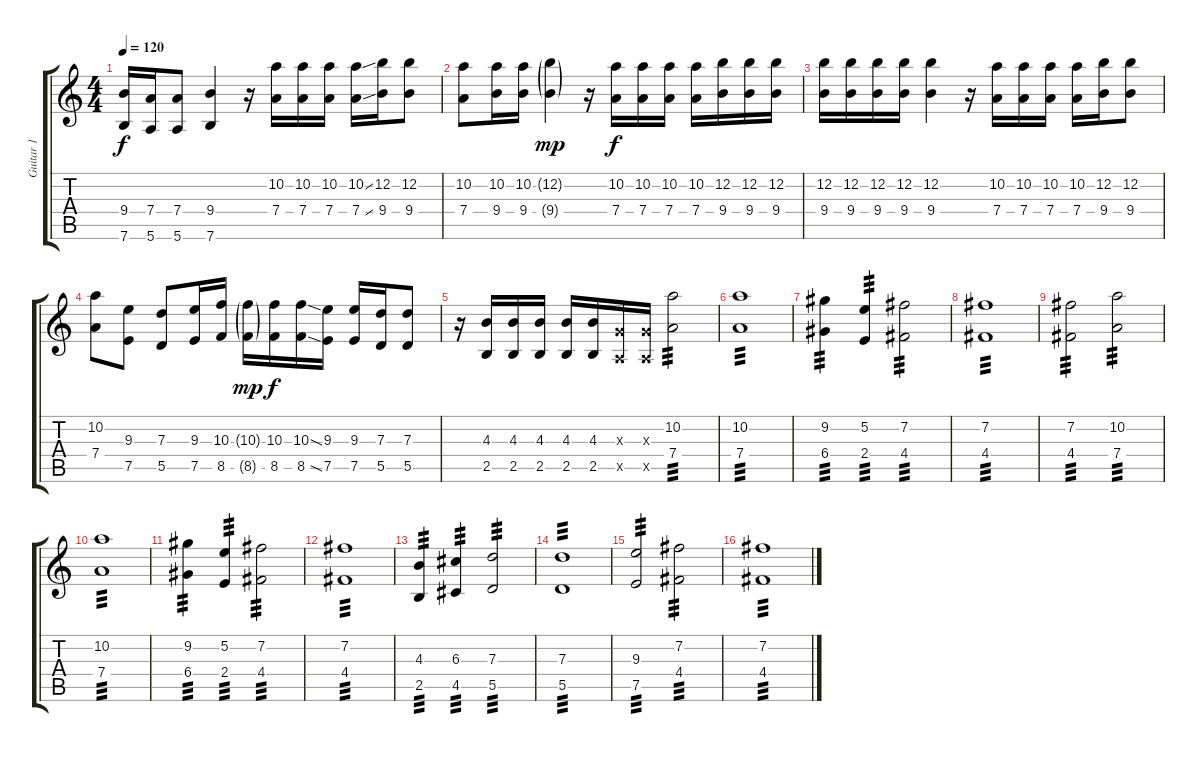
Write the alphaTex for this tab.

\track ("Guitar 1" "Guitar 1") {instrument acousticguitarsteel}
\staff {score tabs}
\tuning (E4 B3 G3 D3 A2 E2) {hide}
\ts (4 4)
\tempo 120
\clef g2
\ks c
(9.4 7.6).16{dy f} (7.4 5.6).16 (7.4 5.6).8 (9.4 7.6).4 r.16 (10.2 7.4).16 (10.2 7.4).16 (10.2 7.4).16 (10.2{ss} 7.4{ss}).16 (12.2 9.4).16 (12.2 9.4).8 |
(10.2 7.4).8 (10.2 9.4).16 (10.2 9.4).16 (12.2{g} 9.4{g}).4{dy mp} r.16 (10.2 7.4).16{dy f} (10.2 7.4).16 (10.2 7.4).16 (10.2 7.4).16 (12.2 9.4).16 (12.2 9.4).16 (12.2 9.4).16 |
(12.2 9.4).16 (12.2 9.4).16 (12.2 9.4).16 (12.2 9.4).16 (12.2 9.4).4 r.16 (10.2 7.4).16 (10.2 7.4).16 (10.2 7.4).16 (10.2 7.4).16 (12.2 9.4).16 (12.2 9.4).8 |
(10.2 7.4).8 (9.3 7.5).8 (7.3 5.5).8 (9.3 7.5).16 (10.3 8.5).16 (10.3{g} 8.5{g}).16{dy mp} (10.3 8.5).16{dy f} (10.3{ss} 8.5{ss}).16 (9.3 7.5).16 (9.3 7.5).16 (7.3 5.5).16 (7.3 5.5).8 |
r.16 (4.3 2.5).16 (4.3 2.5).16 (4.3 2.5).16 (4.3 2.5).16 (4.3 2.5).16 (0.3{x} 0.5{x}).16 (0.3{x} 0.5{x}).16 (10.2 7.4).2{tp 3} |
(10.2 7.4).1{tp 3} |
(9.2 6.4).4{tp 3} (5.2 2.4).4{tp 3} (7.2 4.4).2{tp 3} |
(7.2 4.4).1{tp 3} |
(7.2 4.4).2{tp 3} (10.2 7.4).2{tp 3} |
(10.2 7.4).1{tp 3} |
(9.2 6.4).4{tp 3} (5.2 2.4).4{tp 3} (7.2 4.4).2{tp 3} |
(7.2 4.4).1{tp 3} |
(4.3 2.5).4{tp 3} (6.3 4.5).4{tp 3} (7.3 5.5).2{tp 3} |
(7.3 5.5).1{tp 3} |
(9.3 7.5).2{tp 3} (7.2 4.4).2{tp 3} |
(7.2 4.4).1{tp 3}
